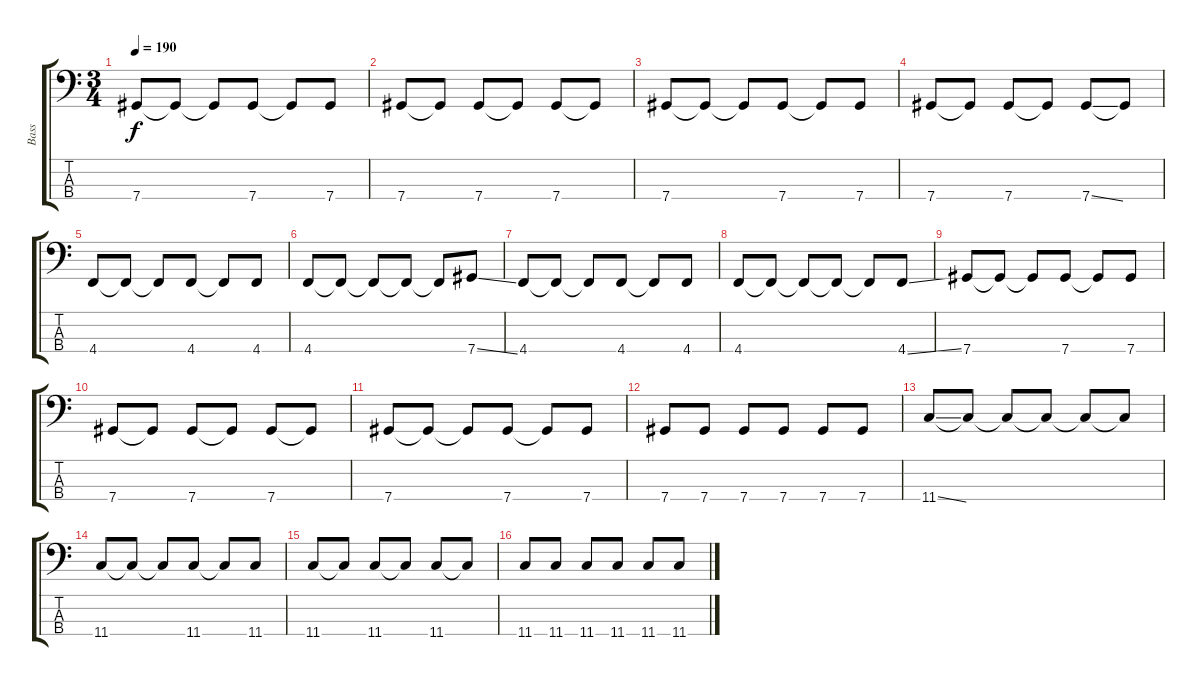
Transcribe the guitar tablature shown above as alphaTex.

\track ("Bass" "Bass") {instrument electricbassfinger}
\staff {score tabs}
\tuning (Gb2 Db2 Ab1 Db1) {hide}
\ts (3 4)
\tempo 190
\clef f4
\ks c
7.4.8{dy f} 7.4{t}.8 7.4{t}.8 7.4.8 7.4{t}.8 7.4.8 |
7.4.8 7.4{t}.8 7.4.8 7.4{t}.8 7.4.8 7.4{t}.8 |
7.4.8 7.4{t}.8 7.4{t}.8 7.4.8 7.4{t}.8 7.4.8 |
7.4.8 7.4{t}.8 7.4.8 7.4{t}.8 7.4{ss}.8 7.4{t}.8 |
4.4.8 4.4{t}.8 4.4{t}.8 4.4.8 4.4{t}.8 4.4.8 |
4.4.8 4.4{t}.8 4.4{t}.8 4.4{t}.8 4.4{t}.8 7.4{ss}.8 |
4.4.8 4.4{t}.8 4.4{t}.8 4.4.8 4.4{t}.8 4.4.8 |
4.4.8 4.4{t}.8 4.4{t}.8 4.4{t}.8 4.4{t}.8 4.4{ss}.8 |
7.4.8 7.4{t}.8 7.4{t}.8 7.4.8 7.4{t}.8 7.4.8 |
7.4.8 7.4{t}.8 7.4.8 7.4{t}.8 7.4.8 7.4{t}.8 |
7.4.8 7.4{t}.8 7.4{t}.8 7.4.8 7.4{t}.8 7.4.8 |
7.4.8 7.4.8 7.4.8 7.4.8 7.4.8 7.4.8 |
11.4{ss}.8 11.4{t}.8 11.4{t}.8 11.4{t}.8 11.4{t}.8 11.4{t}.8 |
11.4.8 11.4{t}.8 11.4{t}.8 11.4.8 11.4{t}.8 11.4.8 |
11.4.8 11.4{t}.8 11.4.8 11.4{t}.8 11.4.8 11.4{t}.8 |
11.4.8 11.4.8 11.4.8 11.4.8 11.4.8 11.4.8
